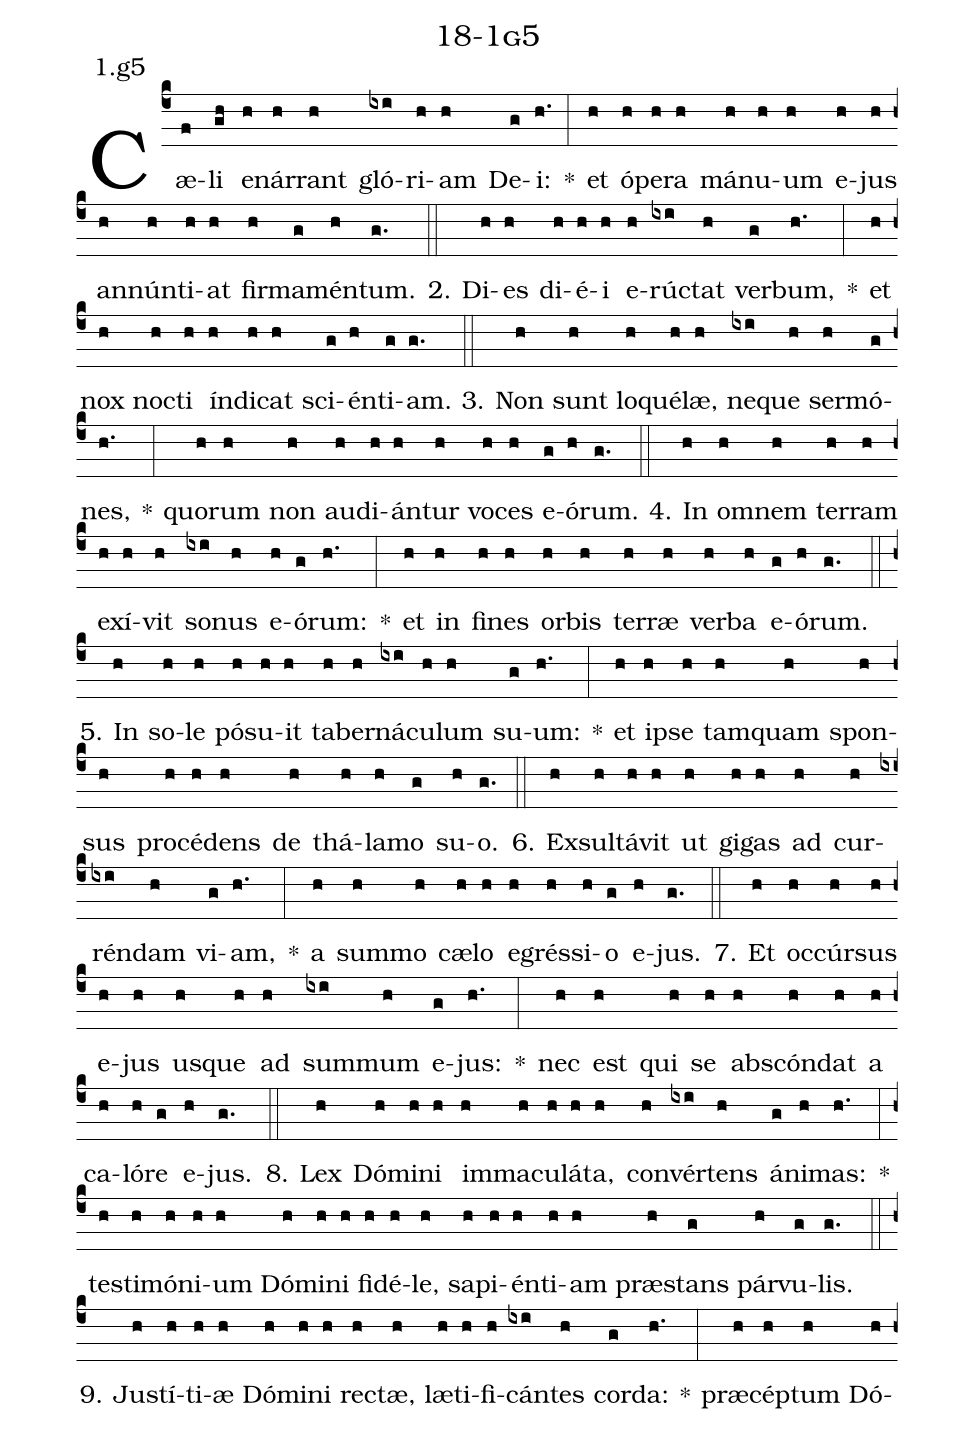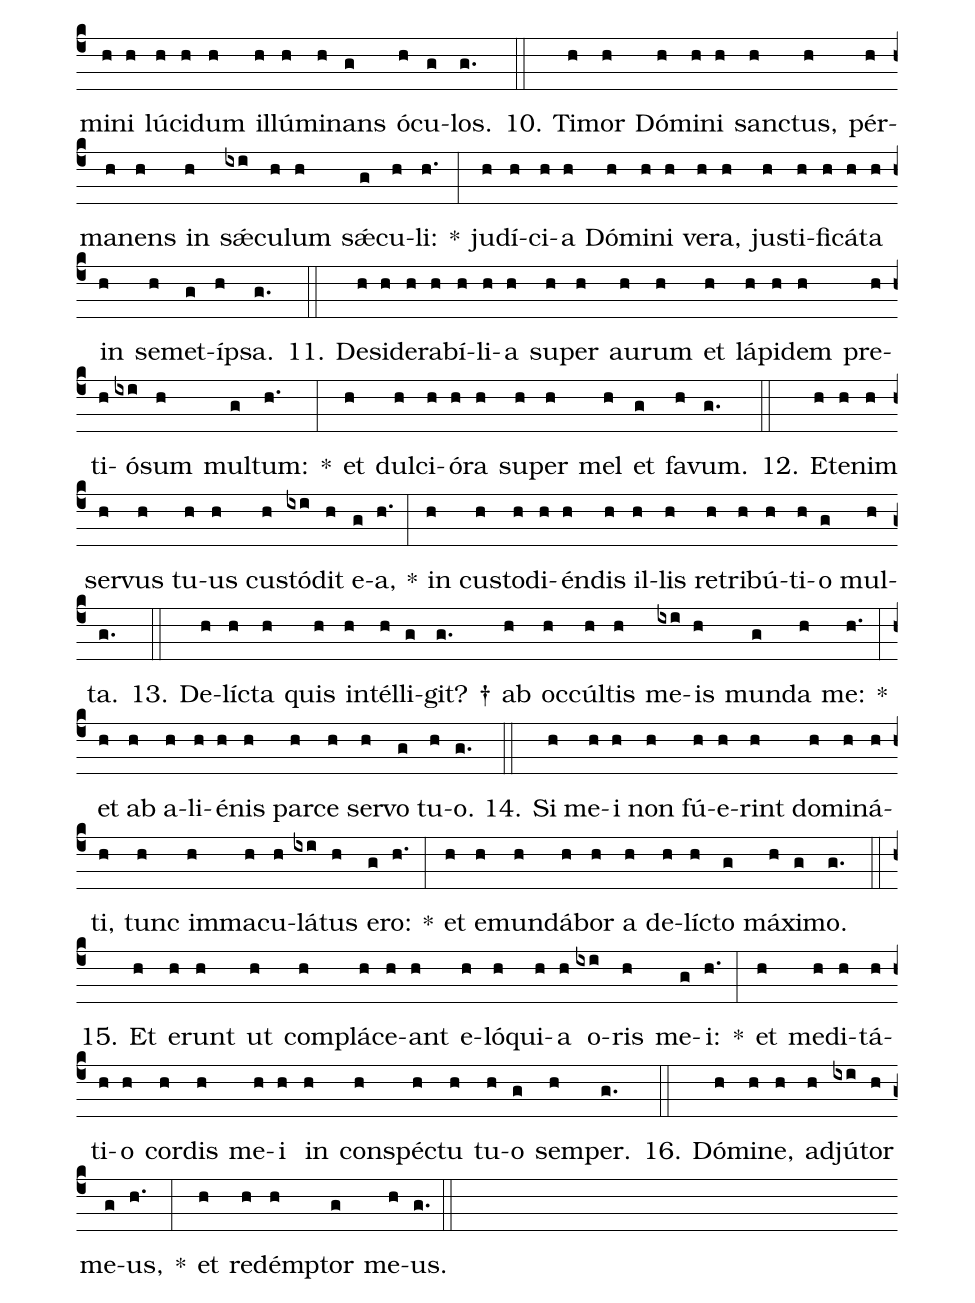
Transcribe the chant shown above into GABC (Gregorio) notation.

name: 18-1g5;
annotation: 1.g5;
%%
(c4)Cæ(f)li(gh) e(h)nár(h)rant(h) gló(ixi)ri(h)am(h) De(g)i:(h.) *(:) et(h) ó(h)pe(h)ra(h) má(h)nu(h)um(h) e(h)jus(h) an(h)nún(h)ti(h)at(h) fir(h)ma(g)mén(h)tum.(g.) (::)
2. Di(h)es(h) di(h)é(h)i(h) e(h)rúc(ixi)tat(h) ver(g)bum,(h.) *(:) et(h) nox(h) noc(h)ti(h) ín(h)di(h)cat(h) sci(g)én(h)ti(g)am.(g.) (::)
3. Non(h) sunt(h) lo(h)qué(h)læ,(h) ne(ixi)que(h) ser(h)mó(g)nes,(h.) *(:) quo(h)rum(h) non(h) au(h)di(h)án(h)tur(h) vo(h)ces(h) e(g)ó(h)rum.(g.) (::)
4. In(h) om(h)nem(h) ter(h)ram(h) ex(h)í(h)vit(h) so(ixi)nus(h) e(h)ó(g)rum:(h.) *(:) et(h) in(h) fi(h)nes(h) or(h)bis(h) ter(h)ræ(h) ver(h)ba(h) e(g)ó(h)rum.(g.) (::)
5. In(h) so(h)le(h) pó(h)su(h)it(h) ta(h)ber(h)ná(ixi)cu(h)lum(h) su(g)um:(h.) *(:) et(h) ip(h)se(h) tam(h)quam(h) spon(h)sus(h) pro(h)cé(h)dens(h) de(h) thá(h)la(h)mo(g) su(h)o.(g.) (::)
6. Ex(h)sul(h)tá(h)vit(h) ut(h) gi(h)gas(h) ad(h) cur(h)rén(ixi)dam(h) vi(g)am,(h.) *(:) a(h) sum(h)mo(h) cæ(h)lo(h) e(h)grés(h)si(h)o(g) e(h)jus.(g.) (::)
7. Et(h) oc(h)cúr(h)sus(h) e(h)jus(h) us(h)que(h) ad(h) sum(ixi)mum(h) e(g)jus:(h.) *(:) nec(h) est(h) qui(h) se(h) abs(h)cón(h)dat(h) a(h) ca(h)ló(h)re(g) e(h)jus.(g.) (::)
8. Lex(h) Dó(h)mi(h)ni(h) im(h)ma(h)cu(h)lá(h)ta,(h) con(h)vér(ixi)tens(h) á(g)ni(h)mas:(h.) *(:) tes(h)ti(h)mó(h)ni(h)um(h) Dó(h)mi(h)ni(h) fi(h)dé(h)le,(h) sa(h)pi(h)én(h)ti(h)am(h) præ(h)stans(g) pár(h)vu(g)lis.(g.) (::)
9. Jus(h)tí(h)ti(h)æ(h) Dó(h)mi(h)ni(h) rec(h)tæ,(h) læ(h)ti(h)fi(h)cán(ixi)tes(h) cor(g)da:(h.) *(:) præ(h)cép(h)tum(h) Dó(h)mi(h)ni(h) lú(h)ci(h)dum(h) il(h)lú(h)mi(h)nans(g) ó(h)cu(g)los.(g.) (::)
10. Ti(h)mor(h) Dó(h)mi(h)ni(h) sanc(h)tus,(h) pér(h)ma(h)nens(h) in(h) sǽ(ixi)cu(h)lum(h) sǽ(g)cu(h)li:(h.) *(:) ju(h)dí(h)ci(h)a(h) Dó(h)mi(h)ni(h) ve(h)ra,(h) jus(h)ti(h)fi(h)cá(h)ta(h) in(h) se(h)met(g)íp(h)sa.(g.) (::)
11. De(h)si(h)de(h)ra(h)bí(h)li(h)a(h) su(h)per(h) au(h)rum(h) et(h) lá(h)pi(h)dem(h) pre(h)ti(h)ó(ixi)sum(h) mul(g)tum:(h.) *(:) et(h) dul(h)ci(h)ó(h)ra(h) su(h)per(h) mel(h) et(g) fa(h)vum.(g.) (::)
12. Et(h)e(h)nim(h) ser(h)vus(h) tu(h)us(h) cus(h)tó(ixi)dit(h) e(g)a,(h.) *(:) in(h) cus(h)to(h)di(h)én(h)dis(h) il(h)lis(h) re(h)tri(h)bú(h)ti(h)o(g) mul(h)ta.(g.) (::)
13. De(h)líc(h)ta(h) quis(h) in(h)tél(h)li(g)git? †(g.) ab(h) oc(h)cúl(h)tis(h) me(ixi)is(h) mun(g)da(h) me:(h.) *(:) et(h) ab(h) a(h)li(h)é(h)nis(h) par(h)ce(h) ser(h)vo(g) tu(h)o.(g.) (::)
14. Si(h) me(h)i(h) non(h) fú(h)e(h)rint(h) do(h)mi(h)ná(h)ti,(h) tunc(h) im(h)ma(h)cu(h)lá(ixi)tus(h) e(g)ro:(h.) *(:) et(h) e(h)mun(h)dá(h)bor(h) a(h) de(h)líc(h)to(g) má(h)xi(g)mo.(g.) (::)
15. Et(h) e(h)runt(h) ut(h) com(h)plá(h)ce(h)ant(h) e(h)ló(h)qui(h)a(h) o(ixi)ris(h) me(g)i:(h.) *(:) et(h) me(h)di(h)tá(h)ti(h)o(h) cor(h)dis(h) me(h)i(h) in(h) con(h)spéc(h)tu(h) tu(h)o(g) sem(h)per.(g.) (::)
16. Dó(h)mi(h)ne,(h) ad(h)jú(ixi)tor(h) me(g)us,(h.) *(:) et(h) red(h)émp(h)tor(g) me(h)us.(g.) (::)
